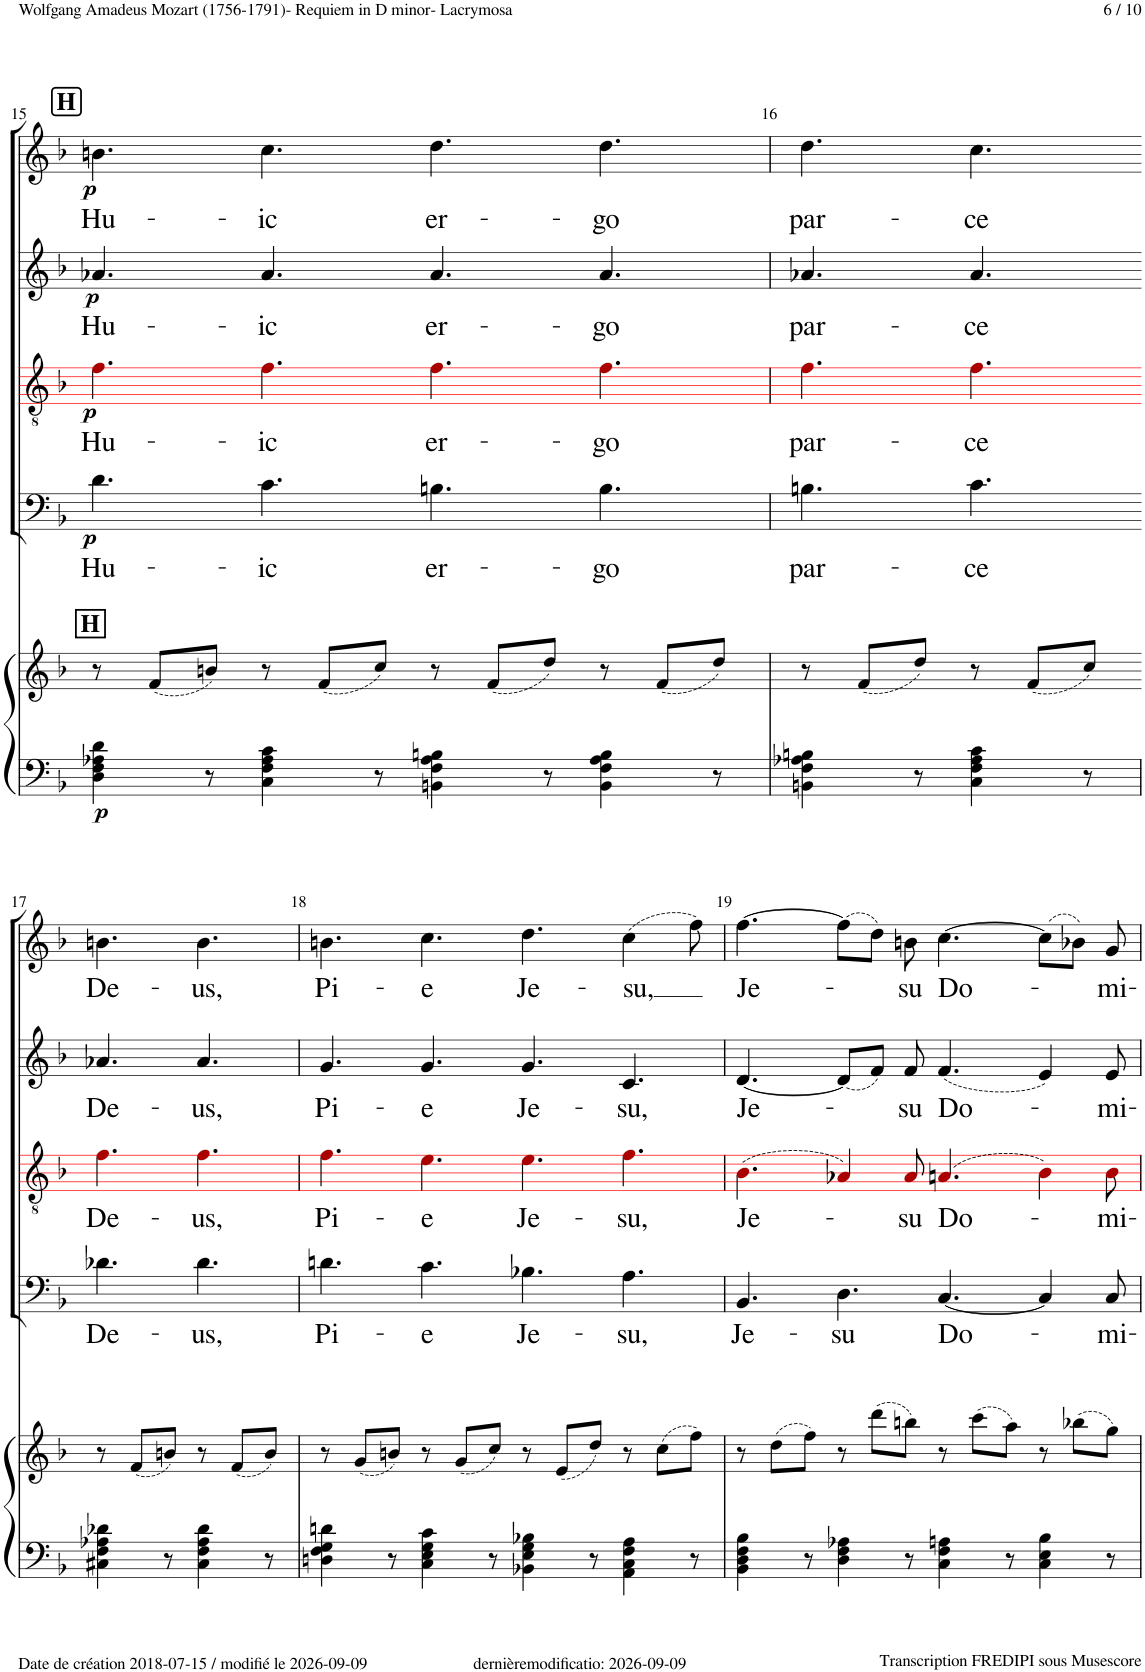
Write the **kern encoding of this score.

**kern	**kern	**dynam	**kern	**text	**dynam	**kern	**text	**dynam	**kern	**text	**dynam	**kern	**text	**dynam
*part5	*part5	*part5	*part4	*part4	*part4	*part3	*part3	*part3	*part2	*part2	*part2	*part1	*part1	*part1
*staff6	*staff5	*staff5/6	*staff4	*staff4	*staff4	*staff3	*staff3	*staff3	*staff2	*staff2	*staff2	*staff1	*staff1	*staff1
*I"Piano	*	*	*I"Bass	*	*	*I"Tenor	*	*	*I"Alto	*	*	*I"Soprano	*	*
*I'Pno	*	*	*	*	*	*	*	*	*	*	*	*	*	*
!!LO:PB:g=z
*clefF4	*clefG2	*	*clefF4	*	*	*clefGv2	*	*	*clefG2	*	*	*clefG2	*	*
*	*	*	*	*	*	*ITrd8c14	*	*	*	*	*	*	*	*
*k[b-]	*k[b-]	*	*k[b-]	*	*	*k[b-]	*	*	*k[b-]	*	*	*k[b-]	*	*
*M12/8	*M12/8	*	*M12/8	*	*	*M12/8	*	*	*M12/8	*	*	*M12/8	*	*
!!LO:REH:place=s1:a:B:cj:fs=14:t=H
=15	=15	=15	=15	=15	=15	=15	=15	=15	=15	=15	=15	=15	=15	=15
!	!LO:TX:a:B:t=H	!	!	!	!	!	!	!	!	!	!	!	!	!
!	!	!LO:DY:b=2	!	!LO:LY:b	!LO:DY:b	!	!LO:LY:b	!LO:DY:b	!	!LO:LY:b	!LO:DY:b	!	!LO:LY:b	!LO:DY:b
4D\ 4F\ 4A-X\ 4d\	8r	p	4.d!\	Hu-	p	4.f!i\	Hu-	p	4.a-X!/	Hu-	p	4.bn!\	Hu-	p
.	(8f/L	.	.	.	.	.	.	.	.	.	.	.	.	.
8r	8bn/J)	.	.	.	.	.	.	.	.	.	.	.	.	.
!	!	!	!	!LO:LY:b	!	!	!LO:LY:b	!	!	!LO:LY:b	!	!	!LO:LY:b	!
4C\ 4F\ 4A-\ 4c\	8r	.	4.c!\	-ic	.	4.f!i\	-ic	.	4.a-!/	-ic	.	4.cc!\	-ic	.
.	(8f/L	.	.	.	.	.	.	.	.	.	.	.	.	.
8r	8cc/J)	.	.	.	.	.	.	.	.	.	.	.	.	.
!	!	!	!	!LO:LY:b	!	!	!LO:LY:b	!	!	!LO:LY:b	!	!	!LO:LY:b	!
4BBn\ 4F\ 4A-\ 4Bn\	8r	.	4.Bn!\	er-	.	4.f!i\	er-	.	4.a-!/	er-	.	4.dd!\	er-	.
.	(8f/L	.	.	.	.	.	.	.	.	.	.	.	.	.
8r	8dd/J)	.	.	.	.	.	.	.	.	.	.	.	.	.
!	!	!	!	!LO:LY:b	!	!	!LO:LY:b	!	!	!LO:LY:b	!	!	!LO:LY:b	!
4BB\ 4F\ 4A-\ 4B\	8r	.	4.B!\	-go	.	4.f!i\	-go	.	4.a-!/	-go	.	4.dd!\	-go	.
.	(8f/L	.	.	.	.	.	.	.	.	.	.	.	.	.
8r	8dd/J)	.	.	.	.	.	.	.	.	.	.	.	.	.
=16	=16	=16	=16	=16	=16	=16	=16	=16	=16	=16	=16	=16	=16	=16
!	!	!	!	!LO:LY:b	!	!	!LO:LY:b	!	!	!LO:LY:b	!	!	!LO:LY:b	!
4BBn\ 4F\ 4A-X\ 4Bn\	8r	.	4.Bn!\	par-	.	4.f!i\	par-	.	4.a-X!/	par-	.	4.dd!\	par-	.
.	(8f/L	.	.	.	.	.	.	.	.	.	.	.	.	.
8r	8dd/J)	.	.	.	.	.	.	.	.	.	.	.	.	.
!	!	!	!	!LO:LY:b	!	!	!LO:LY:b	!	!	!LO:LY:b	!	!	!LO:LY:b	!
4C\ 4F\ 4A-\ 4c\	8r	.	4.c!\	-ce	.	4.f!i\	-ce	.	4.a-!/	-ce	.	4.cc!\	-ce	.
.	(8f/L	.	.	.	.	.	.	.	.	.	.	.	.	.
8r	8cc/J)	.	.	.	.	.	.	.	.	.	.	.	.	.
!!LO:LB:g=z
=17-	=17-	=17-	=17-	=17-	=17-	=17-	=17-	=17-	=17-	=17-	=17-	=17-	=17-	=17-
!	!	!	!	!LO:LY:b	!	!	!LO:LY:b	!	!	!LO:LY:b	!	!	!LO:LY:b	!
4C#X\ 4F\ 4A-X\ 4d-X\	8r	.	4.d-X,!\	De-	.	4.f,!i\	De-	.	4.a-X,!/	De-	.	4.bn,!\	De-	.
.	(8f/L	.	.	.	.	.	.	.	.	.	.	.	.	.
8r	8bn/J)	.	.	.	.	.	.	.	.	.	.	.	.	.
!	!	!	!	!LO:LY:b	!	!	!LO:LY:b	!	!	!LO:LY:b	!	!	!LO:LY:b	!
4C#\ 4F\ 4A-\ 4d-\	8r	.	4.d-,!\	-us,	.	4.f,!i\	-us,	.	4.a-,!/	-us,	.	4.b,!\	-us,	.
.	(8f/L	.	.	.	.	.	.	.	.	.	.	.	.	.
8r	8b/J)	.	.	.	.	.	.	.	.	.	.	.	.	.
=18	=18	=18	=18	=18	=18	=18	=18	=18	=18	=18	=18	=18	=18	=18
!	!	!	!	!LO:LY:b	!	!	!LO:LY:b	!	!	!LO:LY:b	!	!	!LO:LY:b	!
4Dn\ 4F\ 4G\ 4dn\	8r	.	4.dn!\	Pi-	.	4.f!i\	Pi-	.	4.g!/	Pi-	.	4.bn!\	Pi-	.
.	(8g/L	.	.	.	.	.	.	.	.	.	.	.	.	.
8r	8bn/J)	.	.	.	.	.	.	.	.	.	.	.	.	.
!	!	!	!	!LO:LY:b	!	!	!LO:LY:b	!	!	!LO:LY:b	!	!	!LO:LY:b	!
4C\ 4E\ 4G\ 4c\	8r	.	4.c!\	-e	.	4.e!i\	-e	.	4.g!/	-e	.	4.cc!\	-e	.
.	(8g/L	.	.	.	.	.	.	.	.	.	.	.	.	.
8r	8cc/J)	.	.	.	.	.	.	.	.	.	.	.	.	.
!	!	!	!	!LO:LY:b	!	!	!LO:LY:b	!	!	!LO:LY:b	!	!	!LO:LY:b	!
4BB-X\ 4E\ 4G\ 4B-X\	8r	.	4.B-X!\	Je-	.	4.e!i\	Je-	.	4.g!/	Je-	.	4.dd!\	Je-	.
.	(8e/L	.	.	.	.	.	.	.	.	.	.	.	.	.
8r	8dd/J)	.	.	.	.	.	.	.	.	.	.	.	.	.
!	!	!	!	!LO:LY:b	!	!	!LO:LY:b	!	!	!LO:LY:b	!	!	!LO:LY:b	!
4AA\ 4C\ 4F\ 4A\	8r	.	4.A!\	-su,	.	4.f!i\	-su,	.	4.c!/	-su,	.	(4cc!\	-su,	.
.	(8cc\L	.	.	.	.	.	.	.	.	.	.	.	.	.
8r	8ff\J)	.	.	.	.	.	.	.	.	.	.	8ff!\)	.	.
=19	=19	=19	=19	=19	=19	=19	=19	=19	=19	=19	=19	=19	=19	=19
!	!	!	!	!LO:LY:b	!	!	!LO:LY:b	!	!	!LO:LY:b	!	!	!LO:LY:b	!
4BB-\ 4D\ 4F\ 4B-\	8r	.	4.BB-!/	Je-	.	(4.B-!i\	Je-	.	[4.d!/	Je-	.	[4.ff!\	Je-	.
.	(8dd\L	.	.	.	.	.	.	.	.	.	.	.	.	.
8r	8ff\J)	.	.	.	.	.	.	.	.	.	.	.	.	.
!	!	!	!	!LO:LY:b	!	!	!	!	!	!	!	!	!	!
4D\ 4F\ 4A-X\	8r	.	4.D!\	-su	.	4A-X!i/)	.	.	(8d!/L]	.	.	(8ff!\L]	.	.
.	(8ddd\L	.	.	.	.	.	.	.	8f!/J)	.	.	8dd!\J)	.	.
!	!	!	!	!	!	!	!LO:LY:b	!	!	!LO:LY:b	!	!	!LO:LY:b	!
8r	8bbn\J)	.	.	.	.	8A-!i/	-su	.	8f!/	-su	.	8bn!\	-su	.
!	!	!	!	!LO:LY:b	!	!	!LO:LY:b	!	!	!LO:LY:b	!	!	!LO:LY:b	!
4C\ 4F\ 4An\	8r	.	[4.C!/	Do-	.	(4.An!i/	Do-	.	(4.f!/	Do-	.	[4.cc!\	Do-	.
.	(8ccc\L	.	.	.	.	.	.	.	.	.	.	.	.	.
8r	8aa\J)	.	.	.	.	.	.	.	.	.	.	.	.	.
4C\ 4E\ 4B-\	8r	.	4C!/]	.	.	4B-!i\)	.	.	4e!/)	.	.	(8cc!\L]	.	.
.	(8bb-X\L	.	.	.	.	.	.	.	.	.	.	8b-X!\J)	.	.
!	!	!	!	!LO:LY:b	!	!	!LO:LY:b	!	!	!LO:LY:b	!	!	!LO:LY:b	!
8r	8gg\J)	.	8C!/	-mi-	.	8B-!i\	-mi-	.	8e!/	-mi-	.	8g!/	-mi-	.
=	=	=	=	=	=	=	=	=	=	=	=	=	=	=
*-	*-	*-	*-	*-	*-	*-	*-	*-	*-	*-	*-	*-	*-	*-
